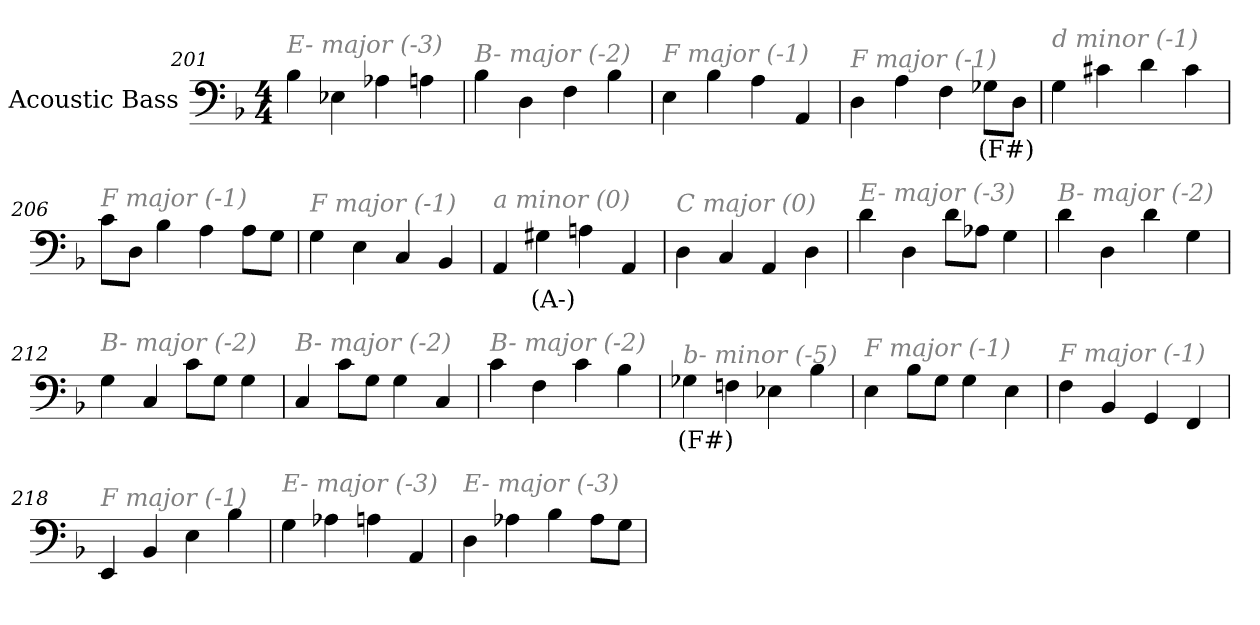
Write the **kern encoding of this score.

**kern	**text
*part1	*part1
*staff1	*staff1
*I"Acoustic Bass	*
*clefF4	*
*ITrd7c12	*
*k[b-]	*
*F:	*
*M4/4	*
=201	=201
!LO:TX:i:color=#808080:t=E- major (-3)	!
4BB-	.
4EE-X	.
4AA-X	.
4AAn	.
=202	=202
!LO:TX:i:color=#808080:t=B- major (-2)	!
4BB-	.
4DD	.
4FF	.
4BB-	.
=203	=203
!LO:TX:i:color=#808080:t=F major (-1)	!
4EE	.
4BB-	.
4AA	.
4AAA	.
=204	=204
!LO:TX:i:color=#808080:t=F major (-1)	!
4DD	.
4AA	.
4FF	.
8GG-XiL	(F#)
8DDJ	.
=205	=205
!LO:TX:i:color=#808080:t=d minor (-1)	!
4GG	.
4C#X	.
4D	.
4C#	.
=206	=206
!LO:TX:i:color=#808080:t=F major (-1)	!
8CL	.
8DDJ	.
4BB-	.
4AA	.
8AAL	.
8GGJ	.
=207	=207
!LO:TX:i:color=#808080:t=F major (-1)	!
4GG	.
4EE	.
4CC	.
4BBB-	.
=208	=208
!LO:TX:i:color=#808080:t=a minor (0)	!
4AAA	.
4GG#Xi	(A-)
4AAn	.
4AAA	.
=209	=209
!LO:TX:i:color=#808080:t=C major (0)	!
4DD	.
4CC	.
4AAA	.
4DD	.
=210	=210
!LO:TX:i:color=#808080:t=E- major (-3)	!
4D	.
4DD	.
8DL	.
8AA-XJ	.
4GG	.
=211	=211
!LO:TX:i:color=#808080:t=B- major (-2)	!
4D	.
4DD	.
4D	.
4GG	.
=212	=212
!LO:TX:i:color=#808080:t=B- major (-2)	!
4GG	.
4CC	.
8CL	.
8GGJ	.
4GG	.
=213	=213
!LO:TX:i:color=#808080:t=B- major (-2)	!
4CC	.
8CL	.
8GGJ	.
4GG	.
4CC	.
=214	=214
!LO:TX:i:color=#808080:t=B- major (-2)	!
4C	.
4FF	.
4C	.
4BB-	.
=215	=215
!LO:TX:i:color=#808080:t=b- minor (-5)	!
4GG-Xi	(F#)
4FFn	.
4EE-X	.
4BB-	.
=216	=216
!LO:TX:i:color=#808080:t=F major (-1)	!
4EE	.
8BB-L	.
8GGJ	.
4GG	.
4EE	.
=217	=217
!LO:TX:i:color=#808080:t=F major (-1)	!
4FF	.
4BBB-	.
4GGG	.
4FFF	.
=218	=218
!LO:TX:i:color=#808080:t=F major (-1)	!
4EEE	.
4BBB-	.
4EE	.
4BB-	.
=219	=219
!LO:TX:i:color=#808080:t=E- major (-3)	!
4GG	.
4AA-X	.
4AAn	.
4AAA	.
=220	=220
!LO:TX:i:color=#808080:t=E- major (-3)	!
4DD	.
4AA-X	.
4BB-	.
8AA-L	.
8GGJ	.
=	=
*-	*-
